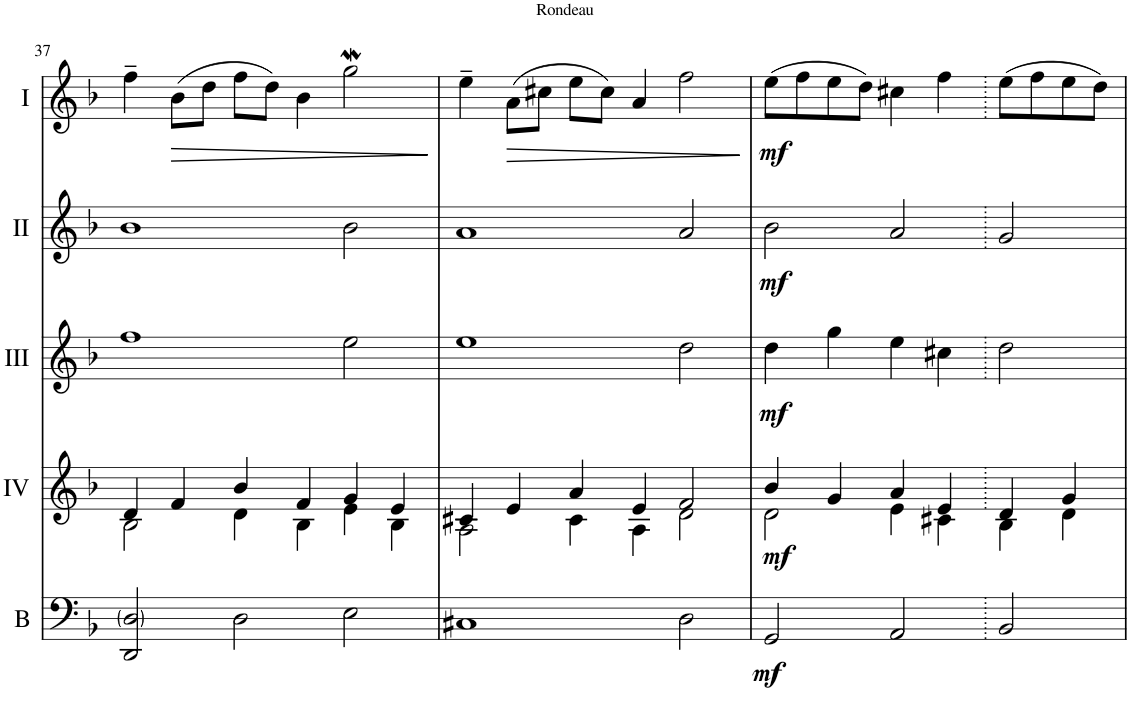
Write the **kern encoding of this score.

**kern	**dynam	**kern	**dynam	**kern	**dynam	**kern	**dynam	**kern	**dynam
*part5	*part5	*part4	*part4	*part3	*part3	*part2	*part2	*part1	*part1
*staff5	*staff5	*staff4	*staff4	*staff3	*staff3	*staff2	*staff2	*staff1	*staff1
*I"Bass	*	*I"Acc. 4	*	*I"Acc. 3	*	*I"Acc. 2	*	*I"Acc. 1	*
*I'B	*	*	*	*	*	*	*	*	*
!!LO:PB:g=z
*clefF4	*	*clefG2	*	*clefG2	*	*clefG2	*	*clefG2	*
*Trd7c12	*	*	*	*Trd7c12	*	*	*	*	*
*k[b-]	*	*k[b-]	*	*k[b-]	*	*k[b-]	*	*k[b-]	*
*M3/2	*	*M3/2	*	*M3/2	*	*M3/2	*	*M3/2	*
=37	=37	=37	=37	=37	=37	=37	=37	=37	=37
*	*	*^	*	*	*	*	*	*	*
2DD/ 2D/	.	4d/	2B-\	.	1ff	.	1b-	.	4ff~\	.
!	!	!	!	!	!	!	!	!	!	!LO:HP:b
.	.	4f/	.	.	.	.	.	.	(8b-\L	>
.	.	.	.	.	.	.	.	.	8dd\J	.
2D\	.	4b-/	4d\	.	.	.	.	.	8ff\L	.
.	.	.	.	.	.	.	.	.	8dd\J)	.
.	.	4f/	4B-\	.	.	.	.	.	4b-\	.
2E\	.	4g/	4e\	.	2ee\	.	2b-\	.	2ggW\	.
.	.	4e/	4B-\	.	.	.	.	.	.	.
*	*	*v	*v	*	*	*	*	*	*	*
.	.	.	.	.	.	.	.	.	]
=38	=38	=38	=38	=38	=38	=38	=38	=38	=38
*	*	*^	*	*	*	*	*	*	*
1C#X	.	4c#X/	2A\	.	1ee	.	1a	.	4ee~\	.
!	!	!	!	!	!	!	!	!	!	!LO:HP:b
.	.	4e/	.	.	.	.	.	.	(8a\L	>
.	.	.	.	.	.	.	.	.	8cc#X\J	.
.	.	4a/	4c#\	.	.	.	.	.	8ee\L	.
.	.	.	.	.	.	.	.	.	8cc#\J)	.
.	.	4e/	4A\	.	.	.	.	.	4a/	.
2D\	.	2f/	2d\	.	2dd\	.	2a/	.	2ff\	.
*	*	*v	*v	*	*	*	*	*	*	*
.	.	.	.	.	.	.	.	.	]
=39	=39	=39.	=39	=39	=39	=39	=39	=39	=39
*	*	*^	*	*	*	*	*	*	*
!	!LO:DY:b	!	!	!LO:DY:b	!	!LO:DY:b	!	!LO:DY:b	!	!LO:DY:b
2GG/	mf	4b-/	2d\	mf	4dd\	mf	2b-\	mf	(8ee\L	mf
.	.	.	.	.	.	.	.	.	8ff\	.
.	.	4g/	.	.	4gg\	.	.	.	8ee\	.
.	.	.	.	.	.	.	.	.	8dd\J)	.
2AA/	.	4a/	4e\	.	4ee\	.	2a/	.	4cc#X\	.
.	.	4e/	4c#X\	.	4cc#X\	.	.	.	4ff\	.
2BB-/	.	4d/	4B-\	.	2dd\	.	2g/	.	(8ee\L	.
.	.	.	.	.	.	.	.	.	8ff\	.
.	.	4g/	4d\	.	.	.	.	.	8ee\	.
.	.	.	.	.	.	.	.	.	8dd\J)	.
*	*	*v	*v	*	*	*	*	*	*	*
=	=	=	=	=	=	=	=	=	=
*-	*-	*-	*-	*-	*-	*-	*-	*-	*-
